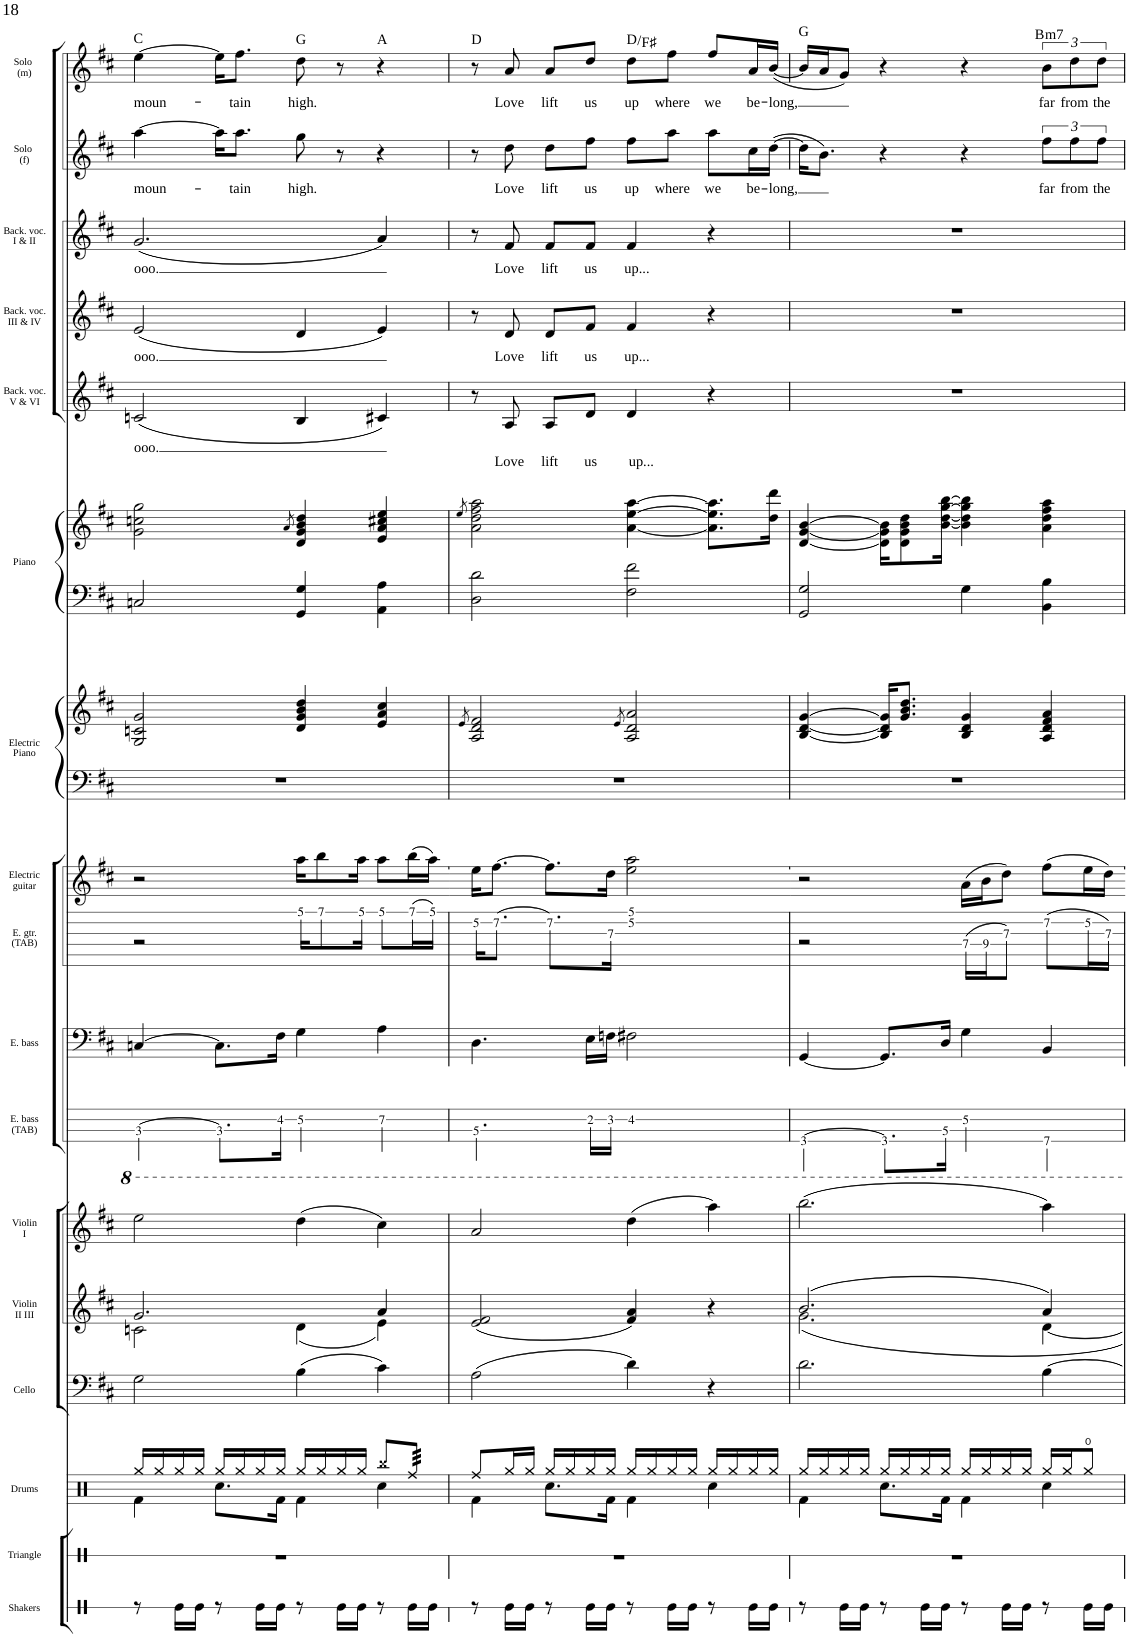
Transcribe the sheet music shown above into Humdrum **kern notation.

**kern	**kern	**kern	**kern	**kern	**kern	**kern	**kern	**kern	**kern	**kern	**kern	**kern	**kern	**kern	**text	**kern	**text	**kern	**text	**kern	**text	**kern	**text	**harte
*part17	*part16	*part15	*part14	*part13	*part12	*part11	*part10	*part9	*part8	*part7	*part7	*part6	*part6	*part5	*part5	*part4	*part4	*part3	*part3	*part2	*part2	*part1	*part1	*part1
*staff19	*staff18	*staff17	*staff16	*staff15	*staff14	*staff13	*staff12	*staff11	*staff10	*staff9	*staff8	*staff7	*staff6	*staff5	*staff5	*staff4	*staff4	*staff3	*staff3	*staff2	*staff2	*staff1	*staff1	*
*I"Shakers	*I"Triangle	*I"Drums	*I"Cello	*I"Violin II III	*I"Violin I	*I"E. bass (TAB)	*I"E. bass	*I"E. gtr. (TAB)	*I"Electric  guitar	*I"Electric  Piano	*	*I"Piano	*	*I"Back. voc. V &amp; VI	*	*I"Back. voc. III &amp; IV	*	*I"Back. voc. I &amp; II	*	*I"Solo   (f)	*	*I"Solo   (m)	*	*
*I'Shks.	*I'Trgl.	*I'Drm.	*	*I'Vln. II III	*I'Vln. I	*I'E. bass  (TAB)	*	*I'E. gtr. (TAB)	*I'Elec. gtr.	*I'E.   Pno.	*	*I'Pno.	*	*	*	*	*	*	*	*I'Solo   (f)	*	*I'Solo   (m)	*	*
!!LO:PB:g=z
*stria1	*stria1	*	*	*	*	*stria4	*	*stria6	*	*	*	*	*	*	*	*	*	*	*	*	*	*	*	*
*clefX	*clefX	*clefX	*clefF4	*clefG2	*clefG2	*	*clefF4	*	*clefG2	*clefF4	*clefG2	*clefF4	*clefG2	*clefG2	*	*clefG2	*	*clefG2	*	*clefG2	*	*clefG2	*	*
*	*	*	*	*	*	*	*Trd7c12	*	*Trd7c12	*	*	*	*	*	*	*	*	*	*	*Trd5c9	*	*Trd8c14	*	*
*k[f#c#]	*k[f#c#]	*k[f#c#]	*k[f#c#]	*k[f#c#]	*k[f#c#]	*k[f#c#]	*k[f#c#]	*k[f#c#]	*k[f#c#]	*k[f#c#]	*k[f#c#]	*k[f#c#]	*k[f#c#]	*k[f#c#]	*	*k[f#c#]	*	*k[f#c#]	*	*k[f#c#]	*	*k[f#c#]	*	*
*D:	*D:	*D:	*D:	*D:	*D:	*D:	*D:	*D:	*D:	*D:	*D:	*D:	*D:	*D:	*	*D:	*	*D:	*	*D:	*	*D:	*	*
*M4/4	*M4/4	*M4/4	*M4/4	*M4/4	*M4/4	*	*M4/4	*	*M4/4	*M4/4	*M4/4	*M4/4	*M4/4	*M4/4	*	*M4/4	*	*M4/4	*	*M4/4	*	*M4/4	*	*
=1	=1	=1	=1	=1	=1	=1	=1	=1	=1	=1	=1	=1	=1	=1	=1	=1	=1	=1	=1	=1	=1	=1	=1	=1
*	*	*^	*	*^	*	*	*	*	*	*	*	*	*	*	*	*	*	*	*	*	*	*	*	*
!	!	!	!	!	!	!	!	!	!	!	!	!	!	!	!	!	!LO:LY:b	!	!LO:LY:b	!	!LO:LY:b	!	!LO:LY:b	!	!LO:LY:b	!
8r	1r	16Rgg/LL	4Rf\	2G\	2.g/	2cn\	2eee\	[4CC\	[4Cn/	2r	2r	1r	2G/ 2cn/ 2g/	2Cn/	2g\ 2ccn\ 2gg\	(2cn/	ooo.	(2e/	ooo.	(2.g/	ooo.	[4aa\	moun-	[4ee\	moun-	C:maj
.	.	16Rgg/	.	.	.	.	.	.	.	.	.	.	.	.	.	.	.	.	.	.	.	.	.	.	.	.
16Re\LL	.	16Rgg/	.	.	.	.	.	.	.	.	.	.	.	.	.	.	.	.	.	.	.	.	.	.	.	.
16Re\JJ	.	16Rgg/JJ	.	.	.	.	.	.	.	.	.	.	.	.	.	.	.	.	.	.	.	.	.	.	.	.
8r	.	16Rgg/LL	8.Rcc\L	.	.	.	.	8.CC\L]	8.C\L]	.	.	.	.	.	.	.	.	.	.	.	.	16aa\KL]	.	16ee\KL]	.	.
!	!	!	!	!	!	!	!	!	!	!	!	!	!	!	!	!	!	!	!	!	!	!	!LO:LY:b	!	!LO:LY:b	!
.	.	16Rgg/	.	.	.	.	.	.	.	.	.	.	.	.	.	.	.	.	.	.	.	8.aa\J	-tain	8.ff#\J	-tain	.
16Re\LL	.	16Rgg/	.	.	.	.	.	.	.	.	.	.	.	.	.	.	.	.	.	.	.	.	.	.	.	.
16Re\JJ	.	16Rgg/JJ	16Rf\Jk	.	.	.	.	16FF#\Jk	16F#\Jk	.	.	.	.	.	.	.	.	.	.	.	.	.	.	.	.	.
.	.	.	.	.	.	.	.	.	.	.	.	.	.	.	8qa/	.	.	.	.	.	.	.	.	.	.	.
!	!	!	!	!	!	!	!	!	!	!	!	!	!	!	!	!	!	!	!	!	!	!	!LO:LY:b	!	!LO:LY:b	!
8r	.	16Rgg/LL	4Rf\	(4B\	.	(4d\	(4ddd\	4GG\	4G\	16a\KL	16aa\KL	.	4d/ 4g/ 4b/ 4dd/	4GG/ 4G/	4d/ 4g/ 4b/ 4dd/	4B/	.	4d/	.	.	.	8gg\	high.	8dd\	high.	G:maj
.	.	16Rgg/	.	.	.	.	.	.	.	8b\	8bb\	.	.	.	.	.	.	.	.	.	.	.	.	.	.	.
16Re\LL	.	16Rgg/	.	.	.	.	.	.	.	.	.	.	.	.	.	.	.	.	.	.	.	8r	.	8r	.	.
16Re\JJ	.	16Rgg/JJ	.	.	.	.	.	.	.	16a\Jk	16aa\Jk	.	.	.	.	.	.	.	.	.	.	.	.	.	.	.
8r	.	8Rbb/L	4Rcc\	4c#\)	4a/	4e\)	4ccc#\)	4AA\	4A\	8a\L	8aa\L	.	4e/ 4a/ 4cc#/	4AA\ 4A\	4e/ 4a/ 4cc#X/ 4ee/	4c#X/)	.	4e/)	.	4a/)	.	4r	.	4r	.	A:maj
*	*	*tremolo	*	*	*	*	*	*	*	*	*	*	*	*	*	*	*	*	*	*	*	*	*	*	*	*
16Re\LL	.	64Rff/	.	.	.	.	.	.	.	(16b\L	(16bb\L	.	.	.	.	.	.	.	.	.	.	.	.	.	.	.
.	.	64Rff/	.	.	.	.	.	.	.	.	.	.	.	.	.	.	.	.	.	.	.	.	.	.	.	.
.	.	64Rff/	.	.	.	.	.	.	.	.	.	.	.	.	.	.	.	.	.	.	.	.	.	.	.	.
.	.	64Rff/	.	.	.	.	.	.	.	.	.	.	.	.	.	.	.	.	.	.	.	.	.	.	.	.
16Re\JJ	.	64Rff/	.	.	.	.	.	.	.	16a\JJ)	16aa\JJ)	.	.	.	.	.	.	.	.	.	.	.	.	.	.	.
.	.	64Rff/	.	.	.	.	.	.	.	.	.	.	.	.	.	.	.	.	.	.	.	.	.	.	.	.
.	.	64Rff/	.	.	.	.	.	.	.	.	.	.	.	.	.	.	.	.	.	.	.	.	.	.	.	.
.	.	64Rff/JJJJ	.	.	.	.	.	.	.	.	.	.	.	.	.	.	.	.	.	.	.	.	.	.	.	.
*	*	*Xtremolo	*	*	*	*	*	*	*	*	*	*	*	*	*	*	*	*	*	*	*	*	*	*	*	*
*	*	*	*	*	*v	*v	*	*	*	*	*	*	*	*	*	*	*	*	*	*	*	*	*	*	*	*
=2	=2	=2	=2	=2	=2	=2	=2	=2	=2	=2	=2	=2	=2	=2	=2	=2	=2	=2	=2	=2	=2	=2	=2	=2	=2
.	.	.	.	.	.	.	.	.	.	.	.	8qe/	.	8qee/	.	.	.	.	.	.	.	.	.	.	.
8r	1r	8Rff/L	4Rf\	(2A\	(2e/ 2f#/	2aa/	4.DD\	4.D\	16e\KL	16ee\KL	1r	2A/ 2d/ 2f#/	2D\ 2d\	2a\ 2dd\ 2ff#\ 2aa\	8r	.	8r	.	8r	.	8r	.	8r	.	D:maj
.	.	.	.	.	.	.	.	.	[8.f#\J	[8.ff#\J	.	.	.	.	.	.	.	.	.	.	.	.	.	.	.
!	!	!	!	!	!	!	!	!	!	!	!	!	!	!	!	!LO:LY:b	!	!LO:LY:b	!	!LO:LY:b	!	!LO:LY:b	!	!LO:LY:b	!
16Re\LL	.	16Rgg/L	.	.	.	.	.	.	.	.	.	.	.	.	8A/	Love	8d/	Love	8f#/	Love	8dd\	Love	8a/	Love	.
16Re\JJ	.	16Rgg/JJ	.	.	.	.	.	.	.	.	.	.	.	.	.	.	.	.	.	.	.	.	.	.	.
!	!	!	!	!	!	!	!	!	!	!	!	!	!	!	!	!LO:LY:b	!	!LO:LY:b	!	!LO:LY:b	!	!LO:LY:b	!	!LO:LY:b	!
8r	.	16Rgg/LL	8.Rcc\L	.	.	.	.	.	8.f#\L]	8.ff#\L]	.	.	.	.	8A/L	lift	8d/L	lift	8f#/L	lift	8dd\L	lift	8a/L	lift	.
.	.	16Rgg/	.	.	.	.	.	.	.	.	.	.	.	.	.	.	.	.	.	.	.	.	.	.	.
!	!	!	!	!	!	!	!	!	!	!	!	!	!	!	!	!LO:LY:b	!	!LO:LY:b	!	!LO:LY:b	!	!LO:LY:b	!	!LO:LY:b	!
16Re\LL	.	16Rgg/	.	.	.	.	16EE\LL	16E\LL	.	.	.	.	.	.	8d/J	us	8f#/J	us	8f#/J	us	8ff#\J	us	8dd/J	us	.
16Re\JJ	.	16Rgg/JJ	16Rf\Jk	.	.	.	16FF\JJ	16Fn\JJ	16d\Jk	16dd\Jk	.	.	.	.	.	.	.	.	.	.	.	.	.	.	.
.	.	.	.	.	.	.	.	.	.	.	.	8qe/	.	.	.	.	.	.	.	.	.	.	.	.	.
!	!	!	!	!	!	!	!	!	!	!	!	!	!	!	!	!LO:LY:b	!	!LO:LY:b	!	!LO:LY:b	!	!LO:LY:b	!	!LO:LY:b	!
8r	.	16Rgg/LL	4Rf\	4d\)	4f#/ 4a/)	(4ddd\	2FF#	2F#X\	2e 2a	2ee\ 2aa\	.	2A/ 2d/ 2a/	2F#\ 2f#\	[4a\ [4ee\ [4aa\	4d/	up...	4f#/	up...	4f#/	up...	8ff#\L	up	8dd\L	up	D:maj/3
.	.	16Rgg/	.	.	.	.	.	.	.	.	.	.	.	.	.	.	.	.	.	.	.	.	.	.	.
!	!	!	!	!	!	!	!	!	!	!	!	!	!	!	!	!	!	!	!	!	!	!LO:LY:b	!	!LO:LY:b	!
16Re\LL	.	16Rgg/	.	.	.	.	.	.	.	.	.	.	.	.	.	.	.	.	.	.	8aa\J	where	8ff#\J	where	.
16Re\JJ	.	16Rgg/JJ	.	.	.	.	.	.	.	.	.	.	.	.	.	.	.	.	.	.	.	.	.	.	.
!	!	!	!	!	!	!	!	!	!	!	!	!	!	!	!	!	!	!	!	!	!	!LO:LY:b	!	!LO:LY:b	!
8r	.	16Rgg/LL	4Rcc\	4r	4r	4aaa\)	.	.	.	.	.	.	.	8.a\] 8.ee\] 8.aa\]L	4r	.	4r	.	4r	.	8aa\L	we	8ff#/L	we	.
.	.	16Rgg/	.	.	.	.	.	.	.	.	.	.	.	.	.	.	.	.	.	.	.	.	.	.	.
!	!	!	!	!	!	!	!	!	!	!	!	!	!	!	!	!	!	!	!	!	!	!LO:LY:b	!	!LO:LY:b	!
16Re\LL	.	16Rgg/	.	.	.	.	.	.	.	.	.	.	.	.	.	.	.	.	.	.	16cc#\L	be-	16a/L	be-	.
!	!	!	!	!	!	!	!	!	!	!	!	!	!	!	!	!	!	!	!	!	!	!LO:LY:b	!	!LO:LY:b	!
16Re\JJ	.	16Rgg/JJ	.	.	.	.	.	.	.	.	.	.	.	16dd\ 16ddd\Jk	.	.	.	.	.	.	([16dd\JJ	-long,	([16b/JJ	-long,	.
=3	=3	=3	=3	=3	=3	=3	=3	=3	=3	=3	=3	=3	=3	=3	=3	=3	=3	=3	=3	=3	=3	=3	=3	=3	=3
*	*	*	*	*	*^	*	*	*	*	*	*	*	*	*	*	*	*	*	*	*	*	*	*	*	*
8r	1r	16Rgg/LL	4Rf\	2.d\	(2.b/	2.g\	(2.bbb\	[4GGG\	[4GG/	2r	2r	1r	[4B/ [4d/ [4g/	2GG/ 2G/	[4d/ [4g/ [4b/	1r	.	1r	.	1r	.	16dd\KL]	.	16b/LL]	.	G:maj
.	.	16Rgg/	.	.	.	.	.	.	.	.	.	.	.	.	.	.	.	.	.	.	.	8.b\J)	.	16a/J	.	.
16Re\LL	.	16Rgg/	.	.	.	.	.	.	.	.	.	.	.	.	.	.	.	.	.	.	.	.	.	8g/J)	.	.
16Re\JJ	.	16Rgg/JJ	.	.	.	.	.	.	.	.	.	.	.	.	.	.	.	.	.	.	.	.	.	.	.	.
8r	.	16Rgg/LL	8.Rcc\L	.	.	.	.	8.GGG\L]	8.GG/L]	.	.	.	16B/] 16d/] 16g/]KL	.	16d\] 16g\] 16b\]KL	.	.	.	.	.	.	4r	.	4r	.	.
.	.	16Rgg/	.	.	.	.	.	.	.	.	.	.	8.g/ 8.b/ 8.dd/J	.	8d\ 8g\ 8b\ 8dd\	.	.	.	.	.	.	.	.	.	.	.
16Re\LL	.	16Rgg/	.	.	.	.	.	.	.	.	.	.	.	.	.	.	.	.	.	.	.	.	.	.	.	.
16Re\JJ	.	16Rgg/JJ	16Rf\Jk	.	.	.	.	16DD\Jk	16D/Jk	.	.	.	.	.	[16b\ [16dd\ [16gg\ [16bb\Jk	.	.	.	.	.	.	.	.	.	.	.
8r	.	16Rgg/LL	4Rf\	.	.	.	.	4GG\	4G\	(16A\LL	(16a\LL	.	4B/ 4d/ 4g/	4G\	4b\] 4dd\] 4gg\] 4bb\]	.	.	.	.	.	.	4r	.	4r	.	.
.	.	16Rgg/	.	.	.	.	.	.	.	16B\J	16b\J	.	.	.	.	.	.	.	.	.	.	.	.	.	.	.
16Re\LL	.	16Rgg/	.	.	.	.	.	.	.	8d\J)	8dd\J)	.	.	.	.	.	.	.	.	.	.	.	.	.	.	.
16Re\JJ	.	16Rgg/JJ	.	.	.	.	.	.	.	.	.	.	.	.	.	.	.	.	.	.	.	.	.	.	.	.
!	!	!	!	!	!	!	!	!	!	!	!	!	!	!	!	!	!	!	!	!	!	!	!LO:LY:b	!	!LO:LY:b	!LO:H:kt=m7
8r	.	16Rgg/LL	4Rcc\	[4B\	4a/)	[4d\	4aaa\)	4BBB\	4BB/	(8f#\L	(8ff#\L	.	4A/ 4d/ 4f#/ 4a/	4BB\ 4B\	4a\ 4dd\ 4ff#\ 4aa\	.	.	.	.	.	.	12ff#\L	far	12b\L	far	B:min7
.	.	16Rgg/J	.	.	.	.	.	.	.	.	.	.	.	.	.	.	.	.	.	.	.	.	.	.	.	.
!	!	!	!	!	!	!	!	!	!	!	!	!	!	!	!	!	!	!	!	!	!	!	!LO:LY:b	!	!LO:LY:b	!
.	.	.	.	.	.	.	.	.	.	.	.	.	.	.	.	.	.	.	.	.	.	12ff#\	from	12dd\	from	.
16Re\LL	.	8Rgg/J	.	.	.	.	.	.	.	16e\L	16ee\L	.	.	.	.	.	.	.	.	.	.	.	.	.	.	.
!	!	!	!	!	!	!	!	!	!	!	!	!	!	!	!	!	!	!	!	!	!	!	!LO:LY:b	!	!LO:LY:b	!
.	.	.	.	.	.	.	.	.	.	.	.	.	.	.	.	.	.	.	.	.	.	12ff#\J	the	12dd\J	the	.
16Re\JJ	.	.	.	.	.	.	.	.	.	16d\JJ)	16dd\JJ)	.	.	.	.	.	.	.	.	.	.	.	.	.	.	.
*	*	*v	*v	*	*v	*v	*	*	*	*	*	*	*	*	*	*	*	*	*	*	*	*	*	*	*	*
=	=	=	=	=	=	=	=	=	=	=	=	=	=	=	=	=	=	=	=	=	=	=	=	=
*-	*-	*-	*-	*-	*-	*-	*-	*-	*-	*-	*-	*-	*-	*-	*-	*-	*-	*-	*-	*-	*-	*-	*-	*-
